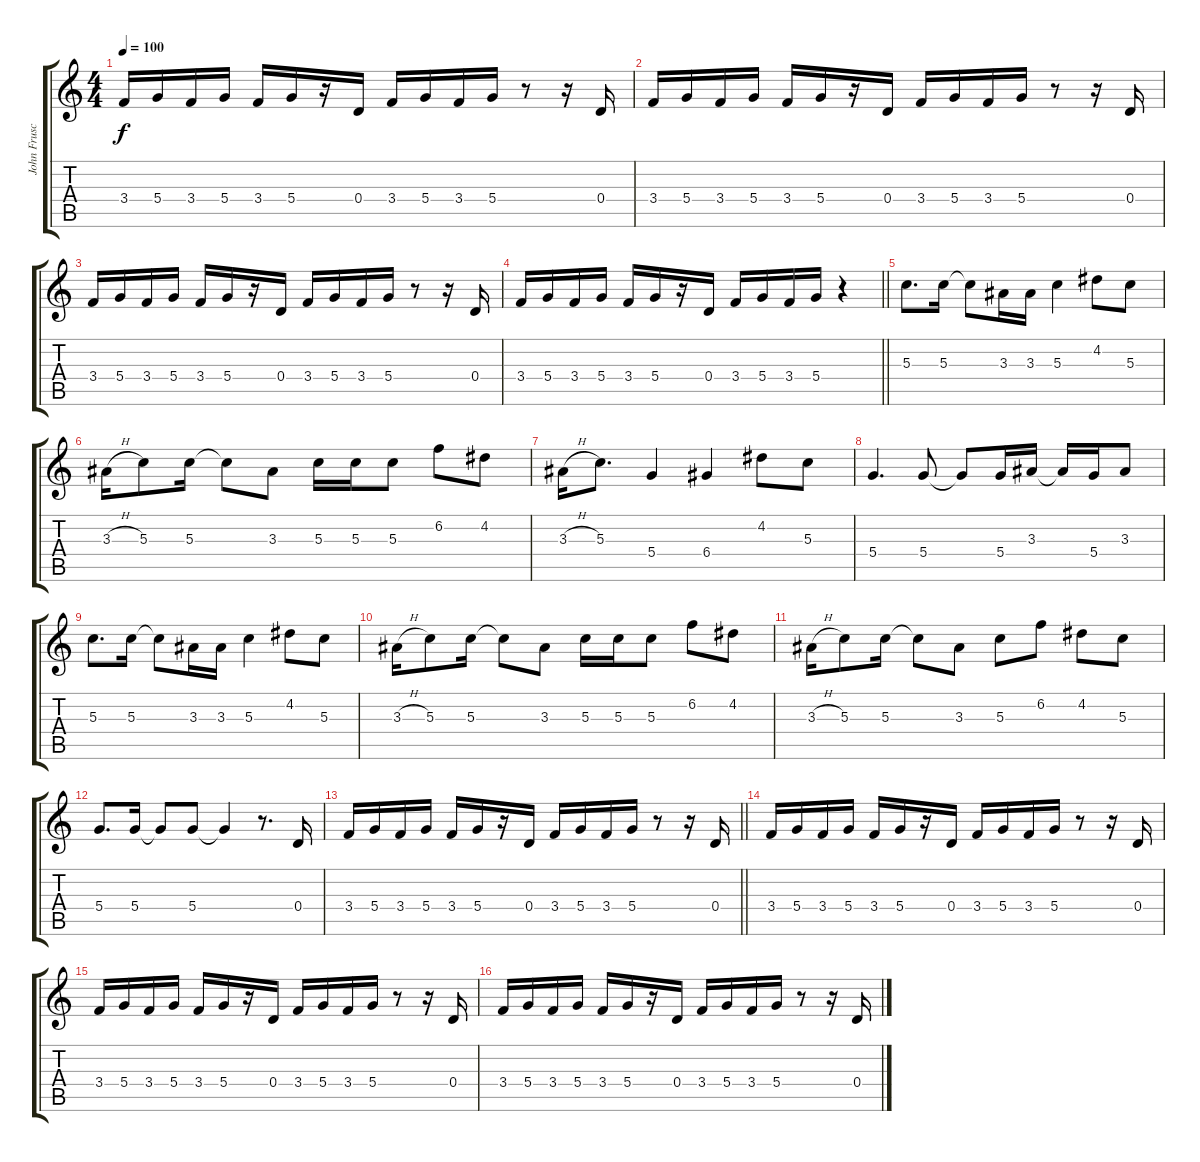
\track ("John Frusciante" "John Frusc") {instrument overdrivenguitar}
\staff {score tabs}
\tuning (E4 B3 G3 D3 A2 E2) {hide}
\ts (4 4)
\tempo 100
\clef g2
\ks c
3.4.16{dy f} 5.4.16 3.4.16 5.4.16 3.4.16 5.4.16 r.16 0.4.16 3.4.16 5.4.16 3.4.16 5.4.16 r.8 r.16 0.4.16 |
3.4.16 5.4.16 3.4.16 5.4.16 3.4.16 5.4.16 r.16 0.4.16 3.4.16 5.4.16 3.4.16 5.4.16 r.8 r.16 0.4.16 |
3.4.16 5.4.16 3.4.16 5.4.16 3.4.16 5.4.16 r.16 0.4.16 3.4.16 5.4.16 3.4.16 5.4.16 r.8 r.16 0.4.16 |
\barLineRight lightlight
3.4.16 5.4.16 3.4.16 5.4.16 3.4.16 5.4.16 r.16 0.4.16 3.4.16 5.4.16 3.4.16 5.4.16 r.4 |
5.3.8{d} 5.3.16 5.3{t}.8 3.3.16 3.3.16 5.3.4 4.2.8 5.3.8 |
3.3{h}.16 5.3.8 5.3.16 5.3{t}.8 3.3.8 5.3.16 5.3.16 5.3.8 6.2.8 4.2.8 |
3.3{h}.16 5.3.8{d} 5.4.4 6.4.4 4.2.8 5.3.8 |
5.4.4{d} 5.4.8 5.4{t}.8 5.4.16 3.3.16 3.3{t}.16 5.4.16 3.3.8 |
5.3.8{d} 5.3.16 5.3{t}.8 3.3.16 3.3.16 5.3.4 4.2.8 5.3.8 |
3.3{h}.16 5.3.8 5.3.16 5.3{t}.8 3.3.8 5.3.16 5.3.16 5.3.8 6.2.8 4.2.8 |
3.3{h}.16 5.3.8 5.3.16 5.3{t}.8 3.3.8 5.3.8 6.2.8 4.2.8 5.3.8 |
5.4.8{d} 5.4.16 5.4{t}.8 5.4.8 5.4{t}.4 r.8{d} 0.4.16 |
\barLineRight lightlight
3.4.16 5.4.16 3.4.16 5.4.16 3.4.16 5.4.16 r.16 0.4.16 3.4.16 5.4.16 3.4.16 5.4.16 r.8 r.16 0.4.16 |
3.4.16 5.4.16 3.4.16 5.4.16 3.4.16 5.4.16 r.16 0.4.16 3.4.16 5.4.16 3.4.16 5.4.16 r.8 r.16 0.4.16 |
3.4.16 5.4.16 3.4.16 5.4.16 3.4.16 5.4.16 r.16 0.4.16 3.4.16 5.4.16 3.4.16 5.4.16 r.8 r.16 0.4.16 |
3.4.16 5.4.16 3.4.16 5.4.16 3.4.16 5.4.16 r.16 0.4.16 3.4.16 5.4.16 3.4.16 5.4.16 r.8 r.16 0.4.16
